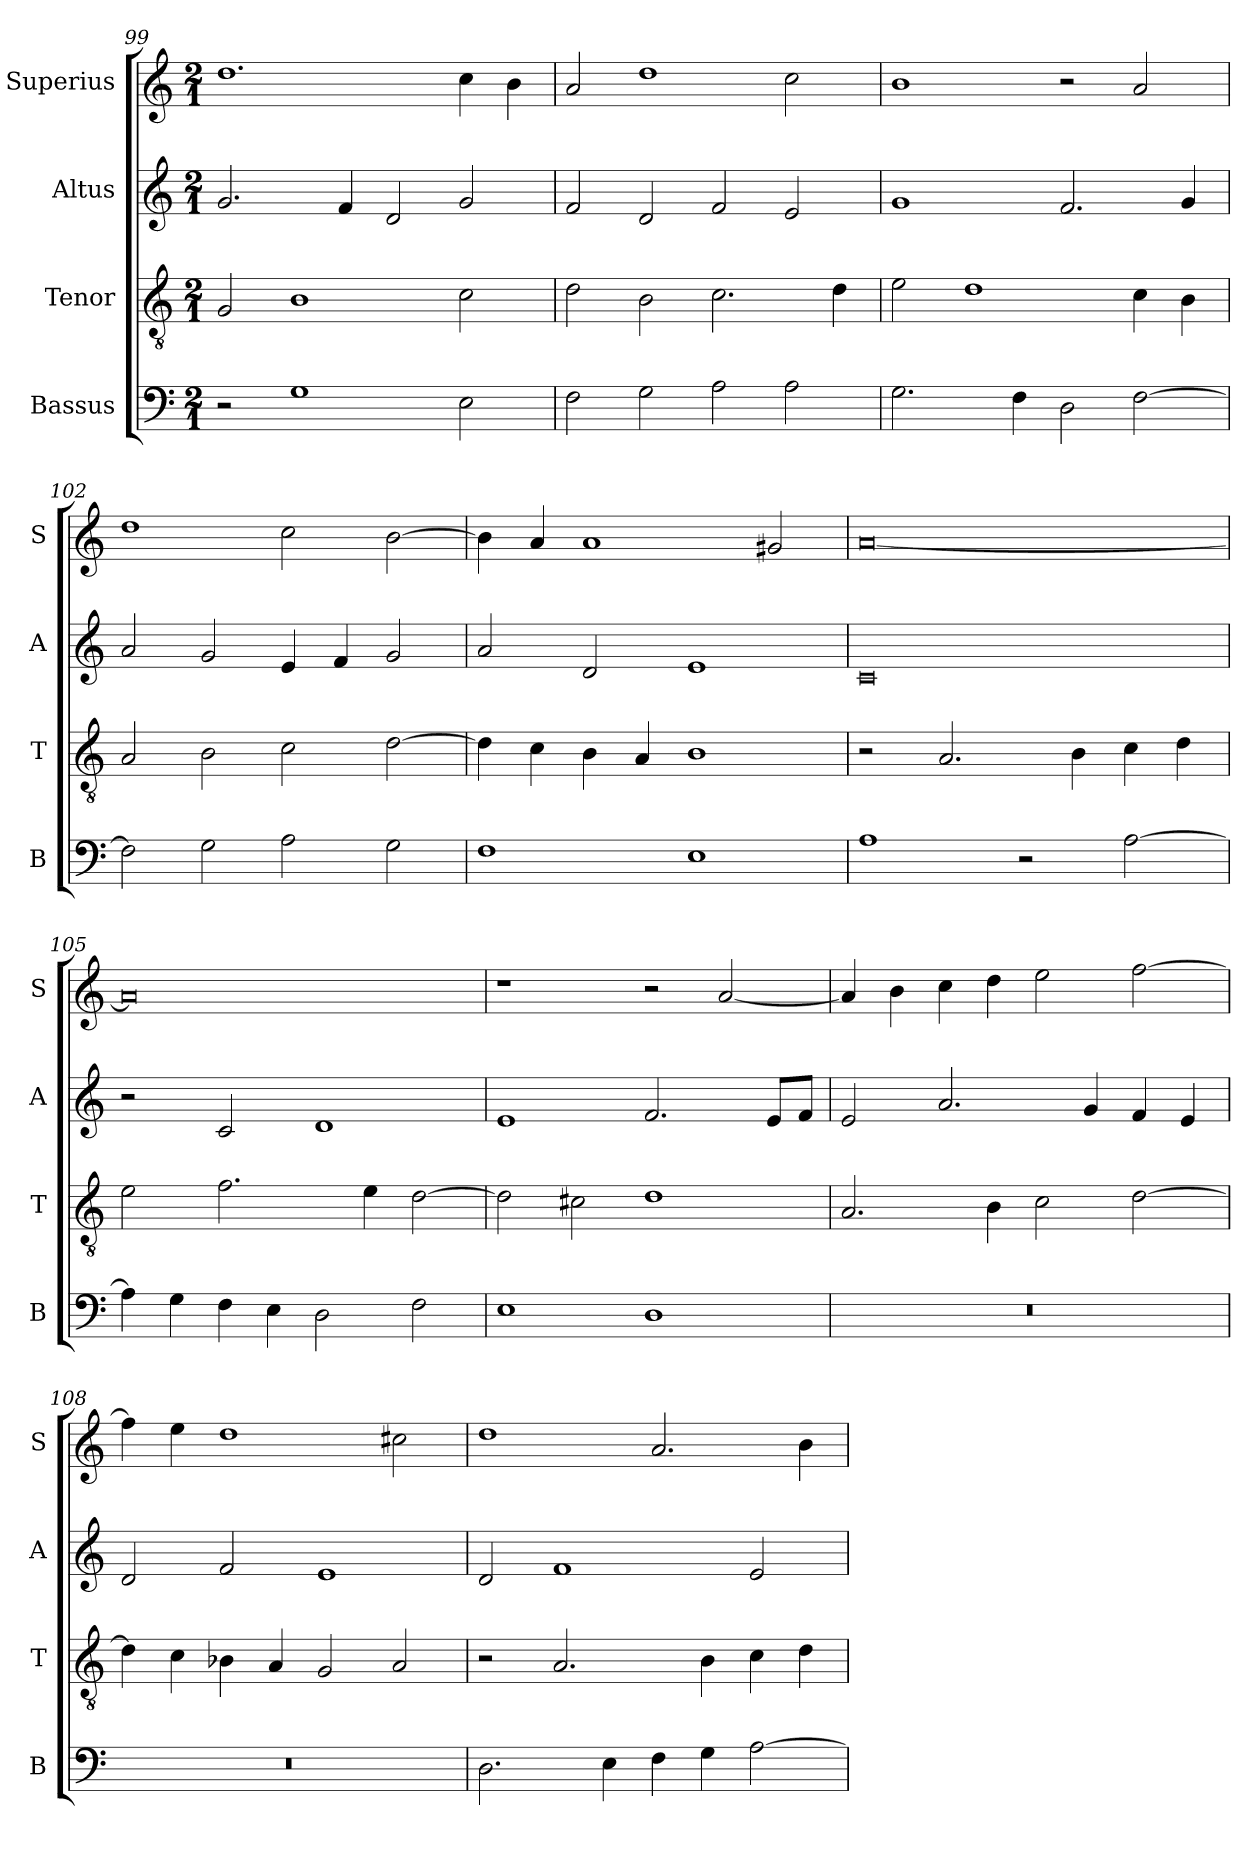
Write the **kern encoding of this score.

**kern	**kern	**kern	**kern
*part4	*part3	*part2	*part1
*staff4	*staff3	*staff2	*staff1
*I"Bassus	*I"Tenor	*I"Altus	*I"Superius
*I'B	*I'T	*I'A	*I'S
*clefF4	*clefGv2	*clefG2	*clefG2
*k[]	*k[]	*k[]	*k[]
*C:	*C:	*C:	*C:
*M2/1	*M2/1	*M2/1	*M2/1
=99	=99	=99	=99
2r	2G	2.g	1.dd
1G	1B	.	.
.	.	4f	.
.	.	2d	.
2E	2c	2g	4cc
.	.	.	4b
=100	=100	=100	=100
2F	2d	2f	2a
2G	2B	2d	1dd
2A	2.c	2f	.
2A	.	2e	2cc
.	4d	.	.
=101	=101	=101	=101
2.G	2e	1g	1b
.	1d	.	.
4F	.	.	.
2D	.	2.f	2r
[2F	4c	.	2a
.	4B	4g	.
=102	=102	=102	=102
2F]	2A	2a	1dd
2G	2B	2g	.
2A	2c	4e	2cc
.	.	4f	.
2G	[2d	2g	[2b
=103	=103	=103	=103
1F	4d]	2a	4b]
.	4c	.	4a
.	4B	2d	1a
.	4A	.	.
1E	1B	1e	.
.	.	.	2g#X
=104	=104	=104	=104
1A	2r	0c	[0a
.	2.A	.	.
2r	.	.	.
.	4B	.	.
[2A	4c	.	.
.	4d	.	.
=105	=105	=105	=105
4A]	2e	2r	0a]
4G	.	.	.
4F	2.f	2c	.
4E	.	.	.
2D	.	1d	.
.	4e	.	.
2F	[2d	.	.
=106	=106	=106	=106
1E	2d]	1e	1r
.	2c#X	.	.
1D	1d	2.f	2r
.	.	.	[2a
.	.	8eL	.
.	.	8fJ	.
=107	=107	=107	=107
0r	2.A	2e	4a]
.	.	.	4b
.	.	2.a	4cc
.	4B	.	4dd
.	2c	.	2ee
.	.	4g	.
.	[2d	4f	[2ff
.	.	4e	.
=108	=108	=108	=108
0r	4d]	2d	4ff]
.	4c	.	4ee
.	4B-X	2f	1dd
.	4A	.	.
.	2G	1e	.
.	2A	.	2cc#X
=109	=109	=109	=109
2.D	2r	2d	1dd
.	2.A	1f	.
4E	.	.	.
4F	.	.	2.a
4G	4B	.	.
[2A	4c	2e	.
.	4d	.	4b
=	=	=	=
*-	*-	*-	*-
